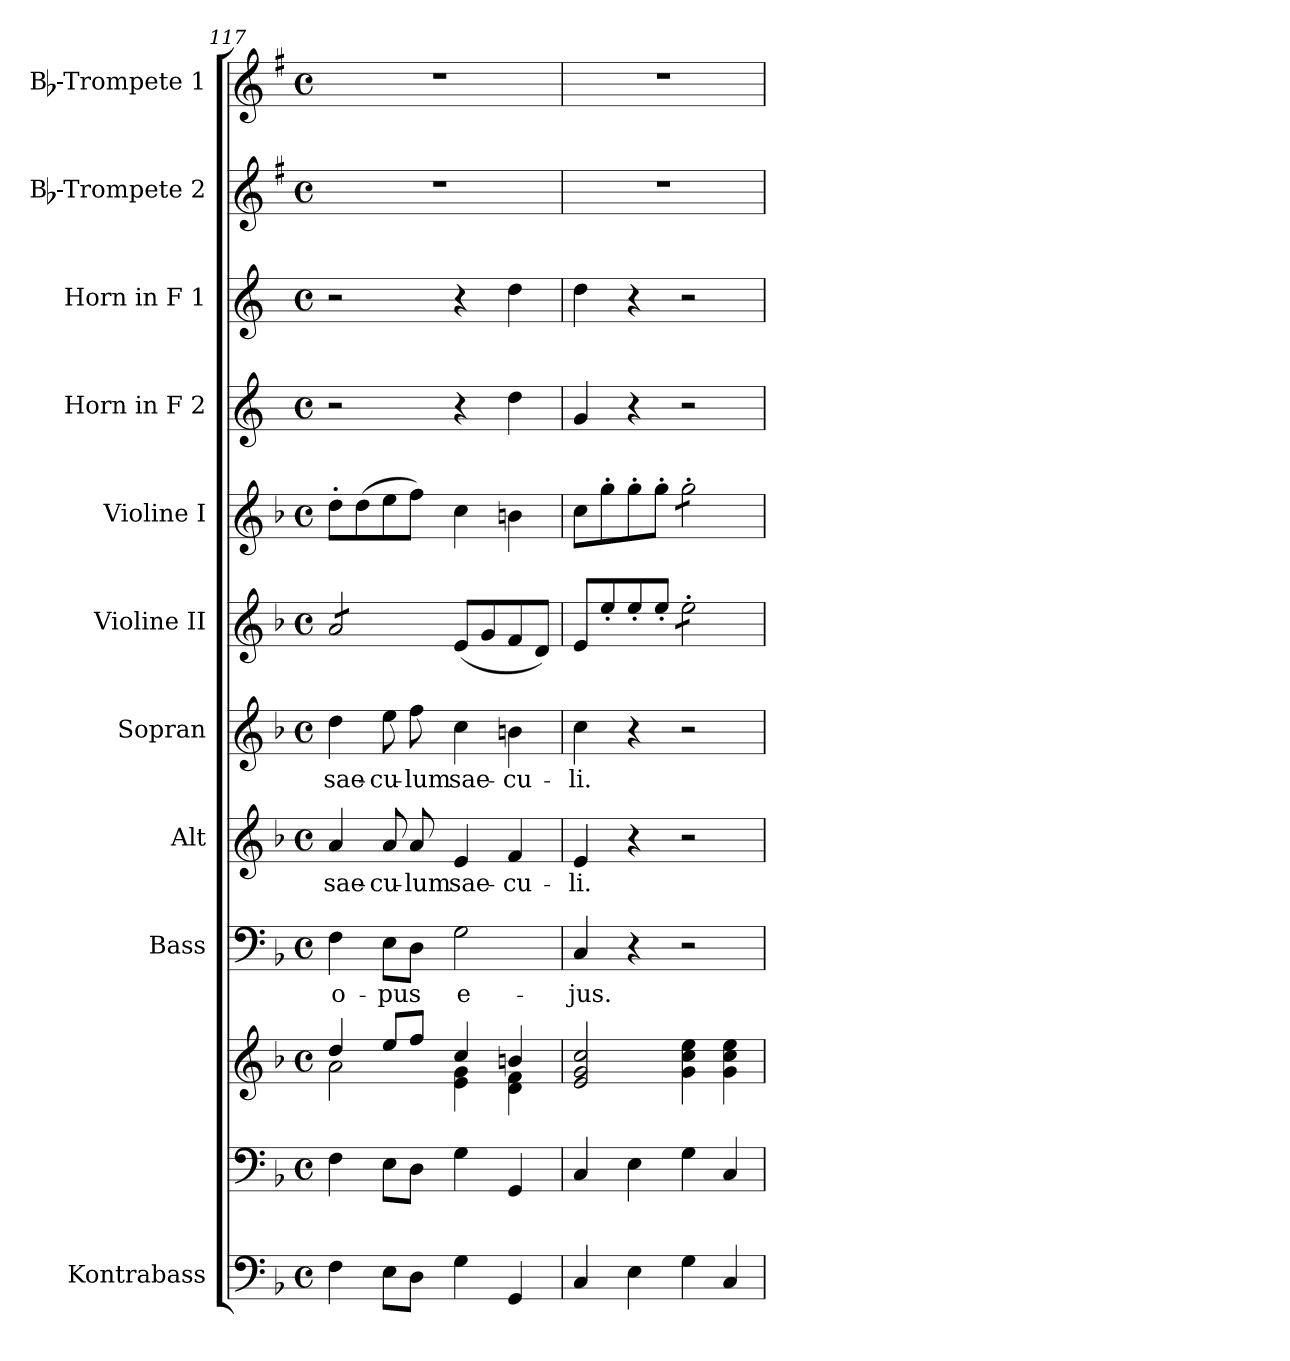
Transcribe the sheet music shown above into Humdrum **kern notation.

**kern	**kern	**kern	**kern	**text	**kern	**text	**kern	**text	**kern	**kern	**kern	**kern	**kern	**kern
*part11	*part10	*part10	*part9	*part9	*part8	*part8	*part7	*part7	*part6	*part5	*part4	*part3	*part2	*part1
*staff12	*staff11	*staff10	*staff9	*staff9	*staff8	*staff8	*staff7	*staff7	*staff6	*staff5	*staff4	*staff3	*staff2	*staff1
*I"Kontrabass	*	*	*I"Bass	*	*I"Alt	*	*I"Sopran	*	*I"Violine II	*I"Violine I	*I"Horn in F 2	*I"Horn in F 1	*I"Bb-Trompete 2	*I"Bb-Trompete 1
*I'Kb.	*	*	*I'B.	*	*I'A.	*	*I'S.	*	*I'Vl. II	*I'Vl. I	*	*	*I'Bb Trp. 2	*I'Bb Trp. 1
*clefF4	*clefF4	*clefG2	*clefF4	*	*clefG2	*	*clefG2	*	*clefG2	*clefG2	*clefG2	*clefG2	*clefG2	*clefG2
*ITrd7c12	*	*	*	*	*	*	*	*	*	*	*ITrd4c7	*ITrd4c7	*ITrd1c2	*ITrd1c2
*k[b-]	*k[b-]	*k[b-]	*k[b-]	*	*k[b-]	*	*k[b-]	*	*k[b-]	*k[b-]	*k[b-]	*k[b-]	*k[b-]	*k[b-]
*F:	*F:	*F:	*F:	*	*F:	*	*F:	*	*F:	*F:	*F:	*F:	*F:	*F:
*M4/4	*M4/4	*M4/4	*M4/4	*	*M4/4	*	*M4/4	*	*M4/4	*M4/4	*M4/4	*M4/4	*M4/4	*M4/4
*met(c)	*met(c)	*met(c)	*met(c)	*	*met(c)	*	*met(c)	*	*met(c)	*met(c)	*met(c)	*met(c)	*met(c)	*met(c)
=117	=117	=117	=117	=117	=117	=117	=117	=117	=117	=117	=117	=117	=117	=117
*	*	*^	*	*	*	*	*	*	*	*	*	*	*	*
!	!	!	!	!	!LO:LY:b	!	!LO:LY:b	!	!LO:LY:b	!	!	!	!	!	!
*	*	*	*	*	*	*	*	*	*	*tremolo	*	*	*	*	*
4FF\	4F\	4dd/	2a\	4F\	o-	4a/	sae-	4dd\	sae-	8a/L	8dd'>\L	2r	2r	1r	1r
.	.	.	.	.	.	.	.	.	.	8a/	(>8dd\	.	.	.	.
!	!	!	!	!	!LO:LY:b	!	!LO:LY:b	!	!LO:LY:b	!	!	!	!	!	!
8EE\L	8E\L	8ee/L	.	8E\L	-pus	8a/	-cu-	8ee\	-cu-	8a/	8ee\	.	.	.	.
!	!	!	!	!	!	!	!LO:LY:b	!	!LO:LY:b	!	!	!	!	!	!
8DD\J	8D\J	8ff/J	.	8D\J	.	8a/	-lum	8ff\	-lum	8a/J	8ff\J)	.	.	.	.
*	*	*	*	*	*	*	*	*	*	*Xtremolo	*	*	*	*	*
!	!	!	!	!	!LO:LY:b	!	!LO:LY:b	!	!LO:LY:b	!	!	!	!	!	!
4GG\	4G\	4cc/	4e\ 4g\	2G\	e-	4e/	sae-	4cc\	sae-	(<8e/L	4cc\	4r	4r	.	.
.	.	.	.	.	.	.	.	.	.	8g/	.	.	.	.	.
!	!	!	!	!	!	!	!LO:LY:b	!	!LO:LY:b	!	!	!	!	!	!
4GGG/	4GG/	4bn/	4d\ 4f\	.	.	4f/	-cu-	4bn\	-cu-	8f/	4bn\	4g\	4g\	.	.
.	.	.	.	.	.	.	.	.	.	8d/J)	.	.	.	.	.
*	*	*v	*v	*	*	*	*	*	*	*	*	*	*	*	*
=118	=118	=118	=118	=118	=118	=118	=118	=118	=118	=118	=118	=118	=118	=118
!	!	!	!	!LO:LY:b	!	!LO:LY:b	!	!LO:LY:b	!	!	!	!	!	!
4CC/	4C/	2e/ 2g/ 2cc/	4C/	-jus.	4e/	-li.	4cc\	-li.	8e/L	8cc\L	4c/	4g\	1r	1r
.	.	.	.	.	.	.	.	.	8ee'</	8gg'>\	.	.	.	.
4EE\	4E\	.	4r	.	4r	.	4r	.	8ee'</	8gg'>\	4r	4r	.	.
.	.	.	.	.	.	.	.	.	8ee'</J	8gg'>\J	.	.	.	.
*	*	*	*	*	*	*	*	*	*tremolo	*	*	*	*	*
*	*	*	*	*	*	*	*	*	*	*tremolo	*	*	*	*
4GG\	4G\	4g\ 4cc\ 4ee\	2r	.	2r	.	2r	.	8ee'>\L	8gg'>\L	2r	2r	.	.
.	.	.	.	.	.	.	.	.	8ee'>\	8gg'>\	.	.	.	.
4CC/	4C/	4g\ 4cc\ 4ee\	.	.	.	.	.	.	8ee'>\	8gg'>\	.	.	.	.
.	.	.	.	.	.	.	.	.	8ee'>\J	8gg'>\J	.	.	.	.
*	*	*	*	*	*	*	*	*	*	*Xtremolo	*	*	*	*
*	*	*	*	*	*	*	*	*	*Xtremolo	*	*	*	*	*
=	=	=	=	=	=	=	=	=	=	=	=	=	=	=
*-	*-	*-	*-	*-	*-	*-	*-	*-	*-	*-	*-	*-	*-	*-
